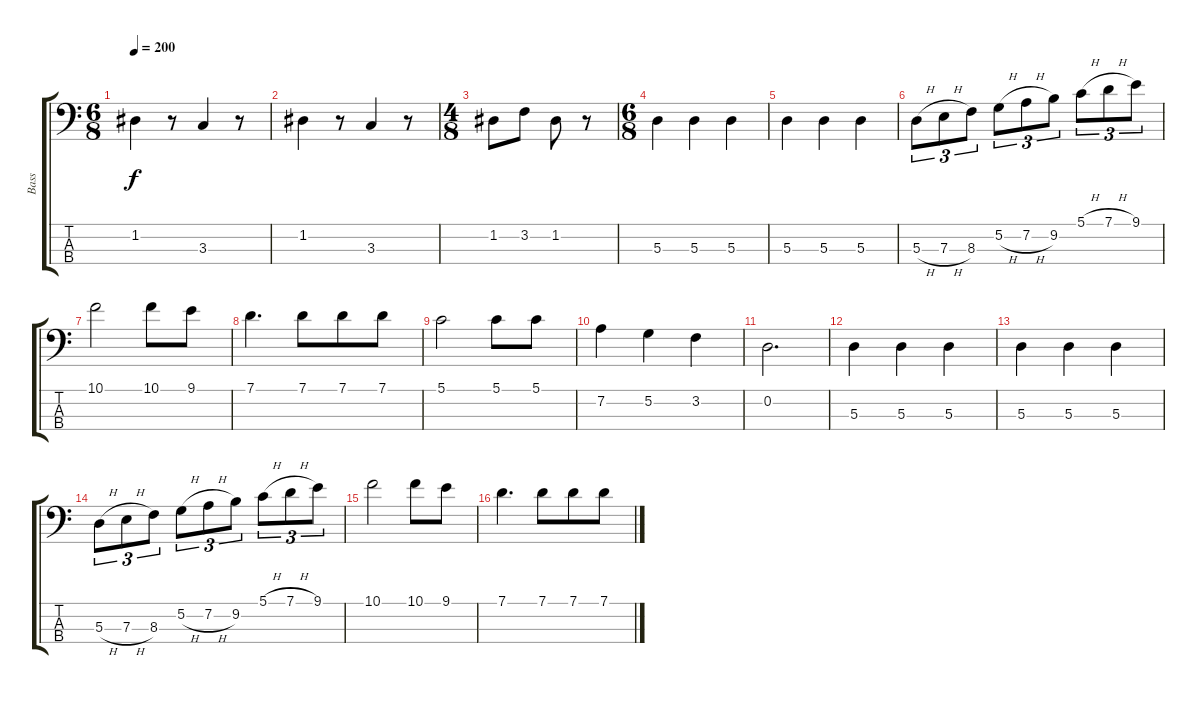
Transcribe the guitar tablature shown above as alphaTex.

\track ("Bass" "Bass") {instrument electricbassfinger}
\staff {score tabs}
\tuning (G2 D2 A1 E1) {hide}
\ts (6 8)
\tempo 200
\clef f4
\ks c
1.2.4{dy f} r.8 3.3.4 r.8 |
1.2.4 r.8 3.3.4 r.8 |
\ts (4 8)
1.2.8 3.2.8 1.2.8 r.8 |
\ts (6 8)
5.3.4 5.3.4 5.3.4 |
5.3.4 5.3.4 5.3.4 |
5.3{h}.8{tu (3 2)} 7.3{h}.8{tu (3 2)} 8.3.8{tu (3 2)} 5.2{h}.8{tu (3 2)} 7.2{h}.8{tu (3 2)} 9.2.8{tu (3 2)} 5.1{h}.8{tu (3 2)} 7.1{h}.8{tu (3 2)} 9.1.8{tu (3 2)} |
10.1.2 10.1.8 9.1.8 |
7.1.4{d} 7.1.8 7.1.8 7.1.8 |
5.1.2 5.1.8 5.1.8 |
7.2.4 5.2.4 3.2.4 |
0.2.2{d} |
5.3.4 5.3.4 5.3.4 |
5.3.4 5.3.4 5.3.4 |
5.3{h}.8{tu (3 2)} 7.3{h}.8{tu (3 2)} 8.3.8{tu (3 2)} 5.2{h}.8{tu (3 2)} 7.2{h}.8{tu (3 2)} 9.2.8{tu (3 2)} 5.1{h}.8{tu (3 2)} 7.1{h}.8{tu (3 2)} 9.1.8{tu (3 2)} |
10.1.2 10.1.8 9.1.8 |
7.1.4{d} 7.1.8 7.1.8 7.1.8
